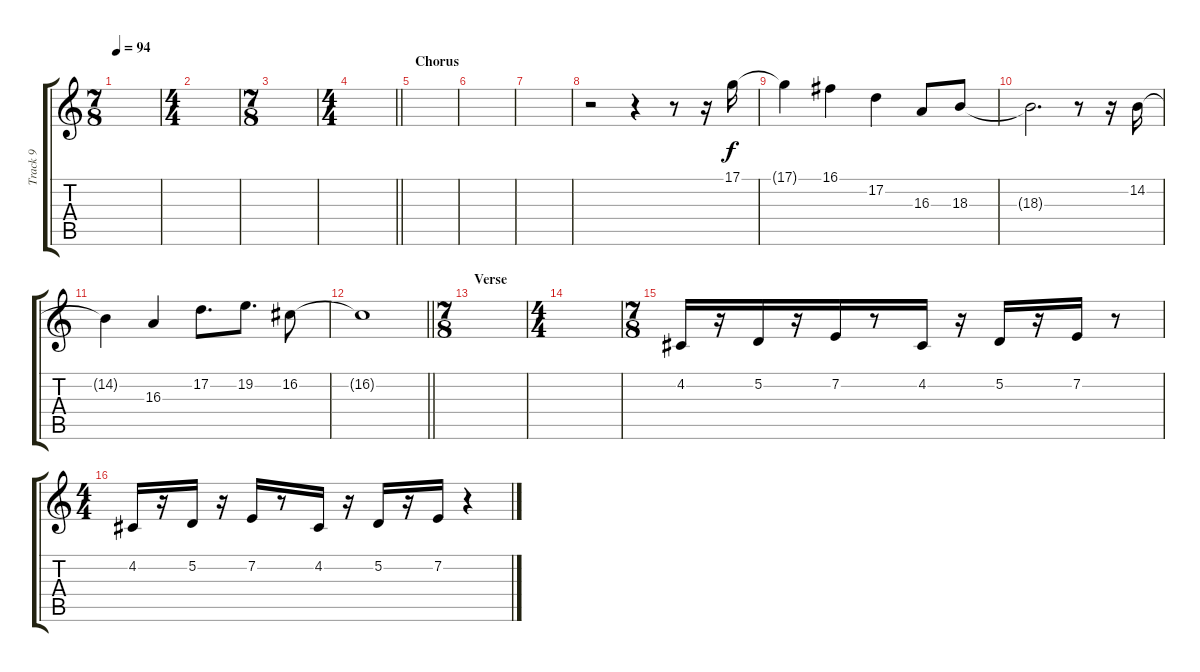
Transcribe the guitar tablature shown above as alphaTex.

\track ("Track 9" "Track 9") {instrument pad3polysynth}
\staff {score tabs}
\tuning (D4 A3 F3 C3 G2 D2) {hide}
\ts (7 8)
\tempo 94
\clef g2
\ks c
|
\ts (4 4)
|
\ts (7 8)
|
\ts (4 4)
\barLineRight lightlight
|
\section ("" "Chorus")
|
|
|
r.2{volume 15 instrument pad3polysynth} r.4 r.8 r.16 17.1.16 |
17.1{t}.4 16.1.4 17.2.4 16.3.8 18.3.8 |
18.3{t}.2{d} r.8 r.16 14.2.16 |
14.2{t}.4 16.3.4 17.2.8{d} 19.2.8{d} 16.2.8 |
\barLineRight lightlight
16.2{t}.1 |
\ts (7 8)
\section ("" "Verse")
|
\ts (4 4)
|
\ts (7 8)
4.2.16{volume 6} r.16 5.2.16 r.16 7.2.16 r.8 4.2.16 r.16 5.2.16 r.16 7.2.16 r.8 |
\ts (4 4)
4.2.16 r.16 5.2.16 r.16 7.2.16 r.8 4.2.16 r.16 5.2.16 r.16 7.2.16 r.4
